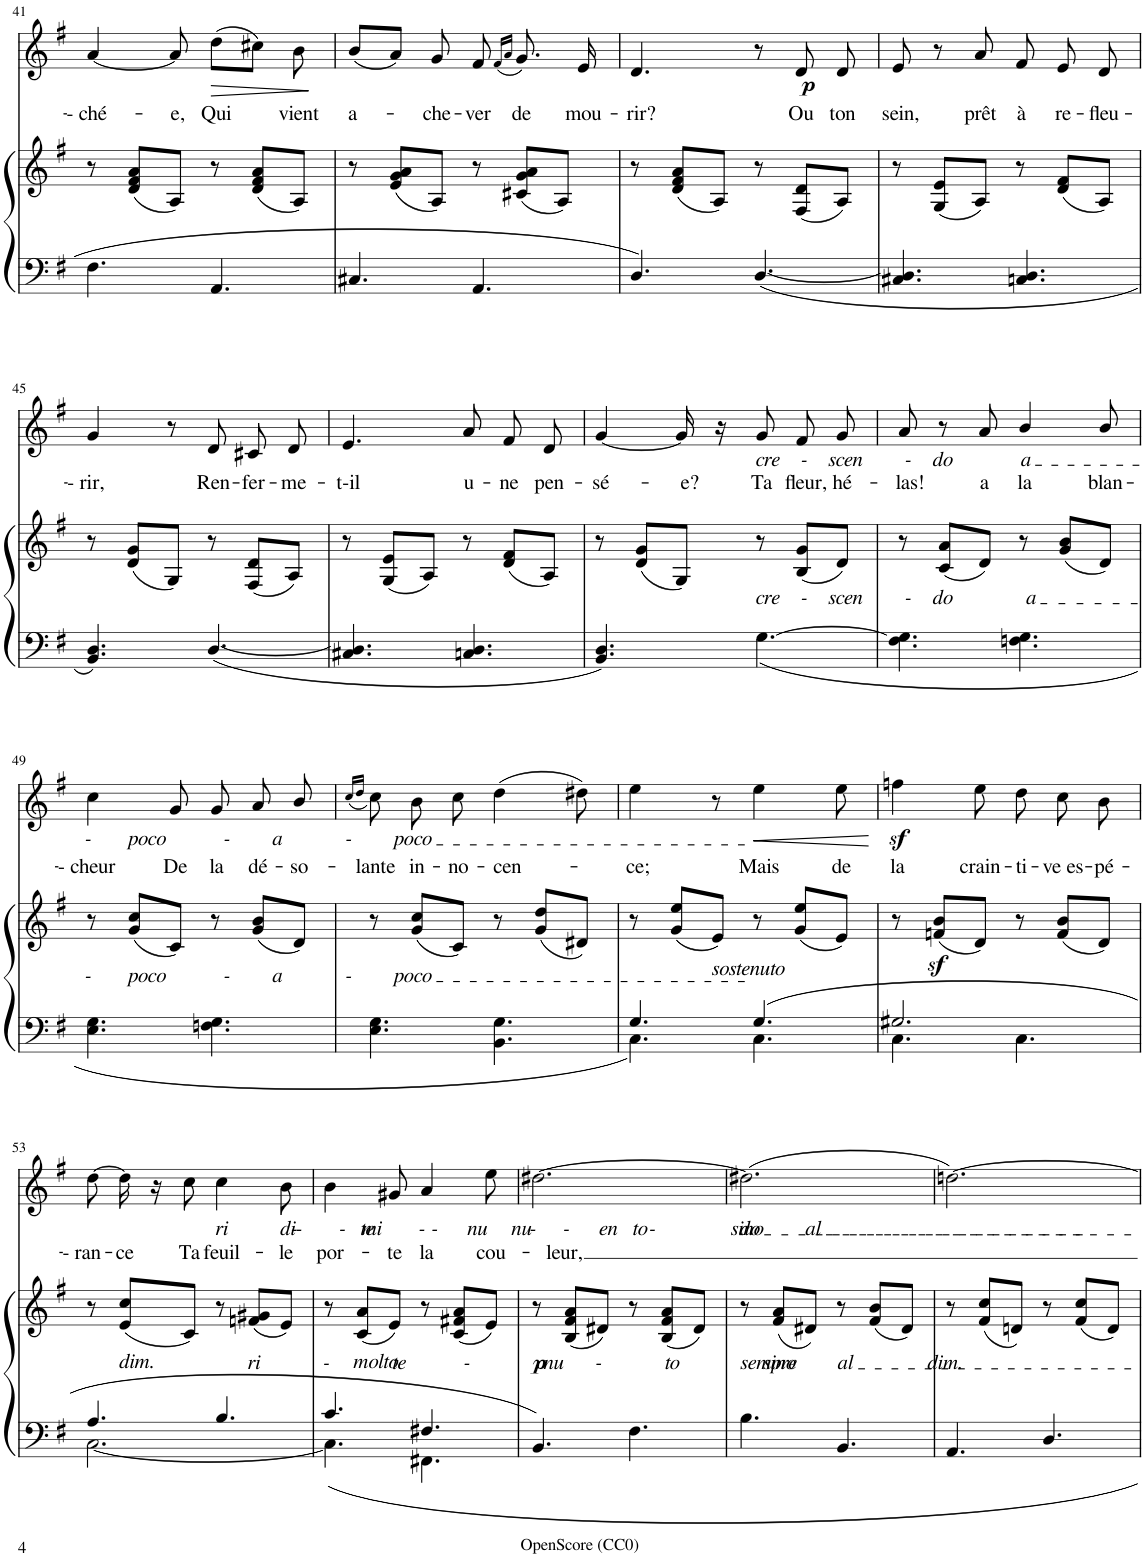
**kern	**kern	**dynam	**kern	**text	**dynam
*part2	*part2	*part2	*part1	*part1	*part1
*staff3	*staff2	*staff2/3	*staff1	*staff1	*staff1
*I"Piano	*	*	*I"Voice	*	*
*I'Pno	*	*	*	*	*
!!LO:PB:g=z
*clefF4	*clefG2	*	*clefG2	*	*
*k[f#]	*k[f#]	*	*k[f#]	*	*
*M6/8	*M6/8	*	*M6/8	*	*
=41	=41	=41	=41	=41	=41
!	!	!	!	!LO:LY:b	!
4.F#\	8r	.	[4a/	-- ché-	.
.	(8d/ 8f#/ 8a/L	.	.	.	.
!	!	!	!	!LO:LY:b	!
.	8A/J)	.	8a/]	-e,	.
!	!	!	!	!LO:LY:b	!LO:HP:b
4.AA/	8r	.	(8dd\L	Qui	>
.	(8d/ 8f#/ 8a/L	.	8cc#X\J)	.	.
!	!	!	!	!LO:LY:b	!
.	8A/J)	.	8b\	vient	.
.	.	.	.	.	]
=42	=42	=42	=42	=42	=42
!	!	!	!	!LO:LY:b	!
4.C#X/	8r	.	(8b/L	a-	.
.	(8e/ 8g/ 8a/L	.	8a/J)	.	.
!	!	!	!	!LO:LY:b	!
.	8A/J)	.	8g/	-che-	.
!	!	!	!	!LO:LY:b	!
4.AA/	8r	.	8f#/	-ver	.
.	.	.	(16qf#/LL	.	.
.	.	.	16qa/JJ	.	.
!	!	!	!	!LO:LY:b	!
.	(8c#X/ 8g/ 8a/L	.	8.g/)	de	.
.	8A/J)	.	.	.	.
!	!	!	!	!LO:LY:b	!
.	.	.	16e/	mou-	.
=43	=43	=43	=43	=43	=43
!	!	!	!	!LO:LY:b	!
4.D/	8r	.	4.d/	-rir?	.
.	(8d/ 8f#/ 8a/L	.	.	.	.
.	8A/J)	.	.	.	.
[4.D/	8r	.	8r	.	.
!	!	!	!	!LO:LY:b	!LO:DY:b
.	(8F#/ 8d/L	.	8d/	Ou	p
!	!	!	!	!LO:LY:b	!
.	8A/J)	.	8d/	ton	.
=44	=44	=44	=44	=44	=44
!	!	!	!	!LO:LY:b	!
4.C#X/ 4.D/]	8r	.	8e/	sein,	.
.	(8G/ 8e/L	.	8r	.	.
!	!	!	!	!LO:LY:b	!
.	8A/J)	.	8a/	prêt	.
!	!	!	!	!LO:LY:b	!
4.Cn/ 4.D/	8r	.	8f#/	à	.
!	!	!	!	!LO:LY:b	!
.	(8d/ 8f#/L	.	8e/	re-	.
!	!	!	!	!LO:LY:b	!
.	8A/J)	.	8d/	-fleu-	.
!!LO:LB:g=z
=45	=45	=45	=45	=45	=45
!	!	!	!	!LO:LY:b	!
4.BB/ 4.D/	8r	.	4g/	-- rir,	.
.	(8d/ 8g/L	.	.	.	.
.	8G/J)	.	8r	.	.
!	!	!	!	!LO:LY:b	!
[4.D/	8r	.	8d/	Ren-	.
!	!	!	!	!LO:LY:b	!
.	(8F#/ 8d/L	.	8c#X/	-fer-	.
!	!	!	!	!LO:LY:b	!
.	8A/J)	.	8d/	-me-	.
=46	=46	=46	=46	=46	=46
!	!	!	!	!LO:LY:b	!
4.C#X/ 4.D/]	8r	.	4.e/	-t-il	.
.	(8G/ 8e/L	.	.	.	.
.	8A/J)	.	.	.	.
!	!	!	!	!LO:LY:b	!
4.Cn/ 4.D/	8r	.	8a/	u-	.
!	!	!	!	!LO:LY:b	!
.	(8d/ 8f#/L	.	8f#/	-ne	.
!	!	!	!	!LO:LY:b	!
.	8A/J)	.	8d/	pen-	.
=47	=47	=47	=47	=47	=47
!	!	!	!	!LO:LY:b	!
4.BB/ 4.D/	8r	.	[4g/	-sé-	.
.	(8d/ 8g/L	.	.	.	.
!	!	!	!	!LO:LY:b	!
.	8G/J)	.	16g/]	-e?	.
.	.	.	16r	.	.
!	!	!	!LO:TX:b:i:t=cre    -    scen        -    do             a	!	!
!	!LO:TX:b:i:t=cre    -    scen        -    do              a	!	!	!	!
!	!	!	!	!LO:LY:b	!
[4.G\	8r	.	8g/	Ta	.
!	!	!	!	!LO:LY:b	!
.	(8B/ 8g/L	.	8f#/	fleur,	.
!	!	!	!	!LO:LY:b	!
.	8d/J)	.	8g/	hé-	.
=48	=48	=48	=48	=48	=48
!	!	!	!	!LO:LY:b	!
4.F#\ 4.G\]	8r	.	8a/	-las!	.
.	(8c/ 8a/L	.	8r	.	.
!	!	!	!	!LO:LY:b	!
.	8d/J)	.	8a/	a	.
!	!	!	!	!LO:LY:b	!
4.Fn\ 4.G\	8r	.	4b/	la	.
.	(8g/ 8b/L	.	.	.	.
!	!	!	!	!LO:LY:b	!
.	8d/J)	.	8b/	blan-	.
!!LO:LB:g=z
=49	=49	=49	=49	=49	=49
!	!	!	!	!LO:LY:b	!
4.E\ 4.G\	8r	.	4cc\	-- cheur	.
.	(8g/ 8cc/L	.	.	.	.
!	!	!	!	!LO:LY:b	!
.	8c/J)	.	8g/	De	.
!	!	!	!	!LO:LY:b	!
4.Fn\ 4.G\	8r	.	8g/	la	.
!	!	!	!	!LO:LY:b	!
.	(8g/ 8b/L	.	8a/	dé-	.
!	!	!	!	!LO:LY:b	!
.	8d/J)	.	8b/	-so-	.
=50	=50	=50	=50	=50	=50
.	.	.	(16qcc/LL	.	.
.	.	.	16qdd/JJ	.	.
!	!	!	!	!LO:LY:b	!
4.E\ 4.G\	8r	.	8cc\)	-lante	.
!	!	!	!	!LO:LY:b	!
.	(8g/ 8cc/L	.	8b\	in-	.
!	!	!	!	!LO:LY:b	!
.	8c/J)	.	8cc\	-no-	.
!	!	!	!	!LO:LY:b	!
4.BB\ 4.G\	8r	.	(4dd\	-cen-	.
.	(8g/ 8dd/L	.	.	.	.
.	8d#X/J)	.	8dd#X\)	.	.
=51	=51	=51	=51	=51	=51
*^	*	*	*	*	*
!	!	!	!	!	!LO:LY:b	!
4.G/	4.C\	8r	.	4ee\	-ce;	.
.	.	(8g/ 8ee/L	.	.	.	.
!	!	!LO:TX:b:i:t=sostenuto	!	!	!	!
.	.	8e/J)	.	8r	.	.
!	!	!	!	!	!LO:LY:b	!LO:HP:b
4.G/	4.C\	8r	.	4ee\	Mais	<
.	.	(8g/ 8ee/L	.	.	.	.
!	!	!	!	!	!LO:LY:b	!
.	.	8e/J)	.	8ee\	de	.
*v	*v	*	*	*	*	*
.	.	.	.	.	[
=52	=52	=52	=52	=52	=52
*^	*	*	*	*	*
!	!	!	!	!	!LO:LY:b	!
2.G#X/	4.C\	8r	.	4ffnz<\	la	.
.	.	(8fn/z< 8b/z<L	.	.	.	.
!	!	!	!	!	!LO:LY:b	!
.	.	8d/J)	.	8ee\	crain-	.
!	!	!	!	!	!LO:LY:b	!
.	4.C\	8r	.	8dd\	-ti-	.
!	!	!	!	!	!LO:LY:b	!
.	.	(8f/ 8b/L	.	8cc\	-ve es-	.
!	!	!	!	!	!LO:LY:b	!
.	.	8d/J)	.	8b\	-pé-	.
!!LO:LB:g=z
=53	=53	=53	=53	=53	=53	=53
!	!	!	!	!	!LO:LY:b	!
4.A/	[2.C\	8r	.	[8dd\	-- ran-	.
!	!	!LO:TX:b:i:t=dim.                                      molto	!	!	!	!
!	!	!	!	!	!LO:LY:b	!
.	.	(8e/ 8cc/L	.	16dd\]	-ce	.
.	.	.	.	16r	.	.
!	!	!	!	!	!LO:LY:b	!
.	.	8c/J)	.	8cc\	Ta	.
!	!	!	!	!LO:TX:b:i:t=ri            -            te           -              nu      -            to                sino        al	!	!
!	!	!	!	!	!LO:LY:b	!
4.B/	.	8r	.	4cc\	feuil-	.
!	!	!LO:TX:b:i:t=ri            -            te           -              nu      -            to                sino        al	!	!	!	!
.	.	(8fn/ 8g#X/L	.	.	.	.
!	!	!	!	!LO:TX:b:i:t=di-       -   mi       -        nu        -            en      -                do	!	!
!	!	!	!	!	!LO:LY:b	!
.	.	8e/J)	.	8b\	-le	.
=54	=54	=54	=54	=54	=54	=54
!	!	!	!	!	!LO:LY:b	!
4.c/	4.C\]	8r	.	4b\	por-	.
.	.	(8c/ 8a/L	.	.	.	.
!	!	!	!	!	!LO:LY:b	!
.	.	8e/J)	.	8g#X/	-te	.
!	!	!	!	!	!LO:LY:b	!
4.F#X/	4.FF#X\	8r	.	4a/	la	.
.	.	(8c/ 8f#X/ 8a/L	.	.	.	.
!	!	!	!	!	!LO:LY:b	!
.	.	8e/J)	.	8ee\	cou-	.
*v	*v	*	*	*	*	*
=55	=55	=55	=55	=55	=55
!	!	!LO:DY:b	!	!LO:LY:b	!
4.BB/	8r	p	[2.dd#X\	-leur,	.
.	(8B/ 8f#/ 8a/L	.	.	.	.
.	8d#X/J)	.	.	.	.
4.F#\	8r	.	.	.	.
.	(8B/ 8f#/ 8a/L	.	.	.	.
.	8d#/J)	.	.	.	.
=56	=56	=56	=56	=56	=56
!	!LO:TX:b:i:t=sempre                         dim.	!	!	!	!
4.B\	8r	.	(2.dd#X\]	.	.
.	(8f#/ 8a/L	.	.	.	.
.	8d#X/J)	.	.	.	.
4.BB/	8r	.	.	.	.
.	(8f#/ 8b/L	.	.	.	.
.	8d#/J)	.	.	.	.
=57	=57	=57	=57	=57	=57
4.AA/	8r	.	[2.ddn\)	.	.
.	(8f#/ 8cc/L	.	.	.	.
.	8dn/J)	.	.	.	.
4.D/	8r	.	.	.	.
.	(8f#/ 8cc/L	.	.	.	.
.	8d/J)	.	.	.	.
=	=	=	=	=	=
*-	*-	*-	*-	*-	*-
